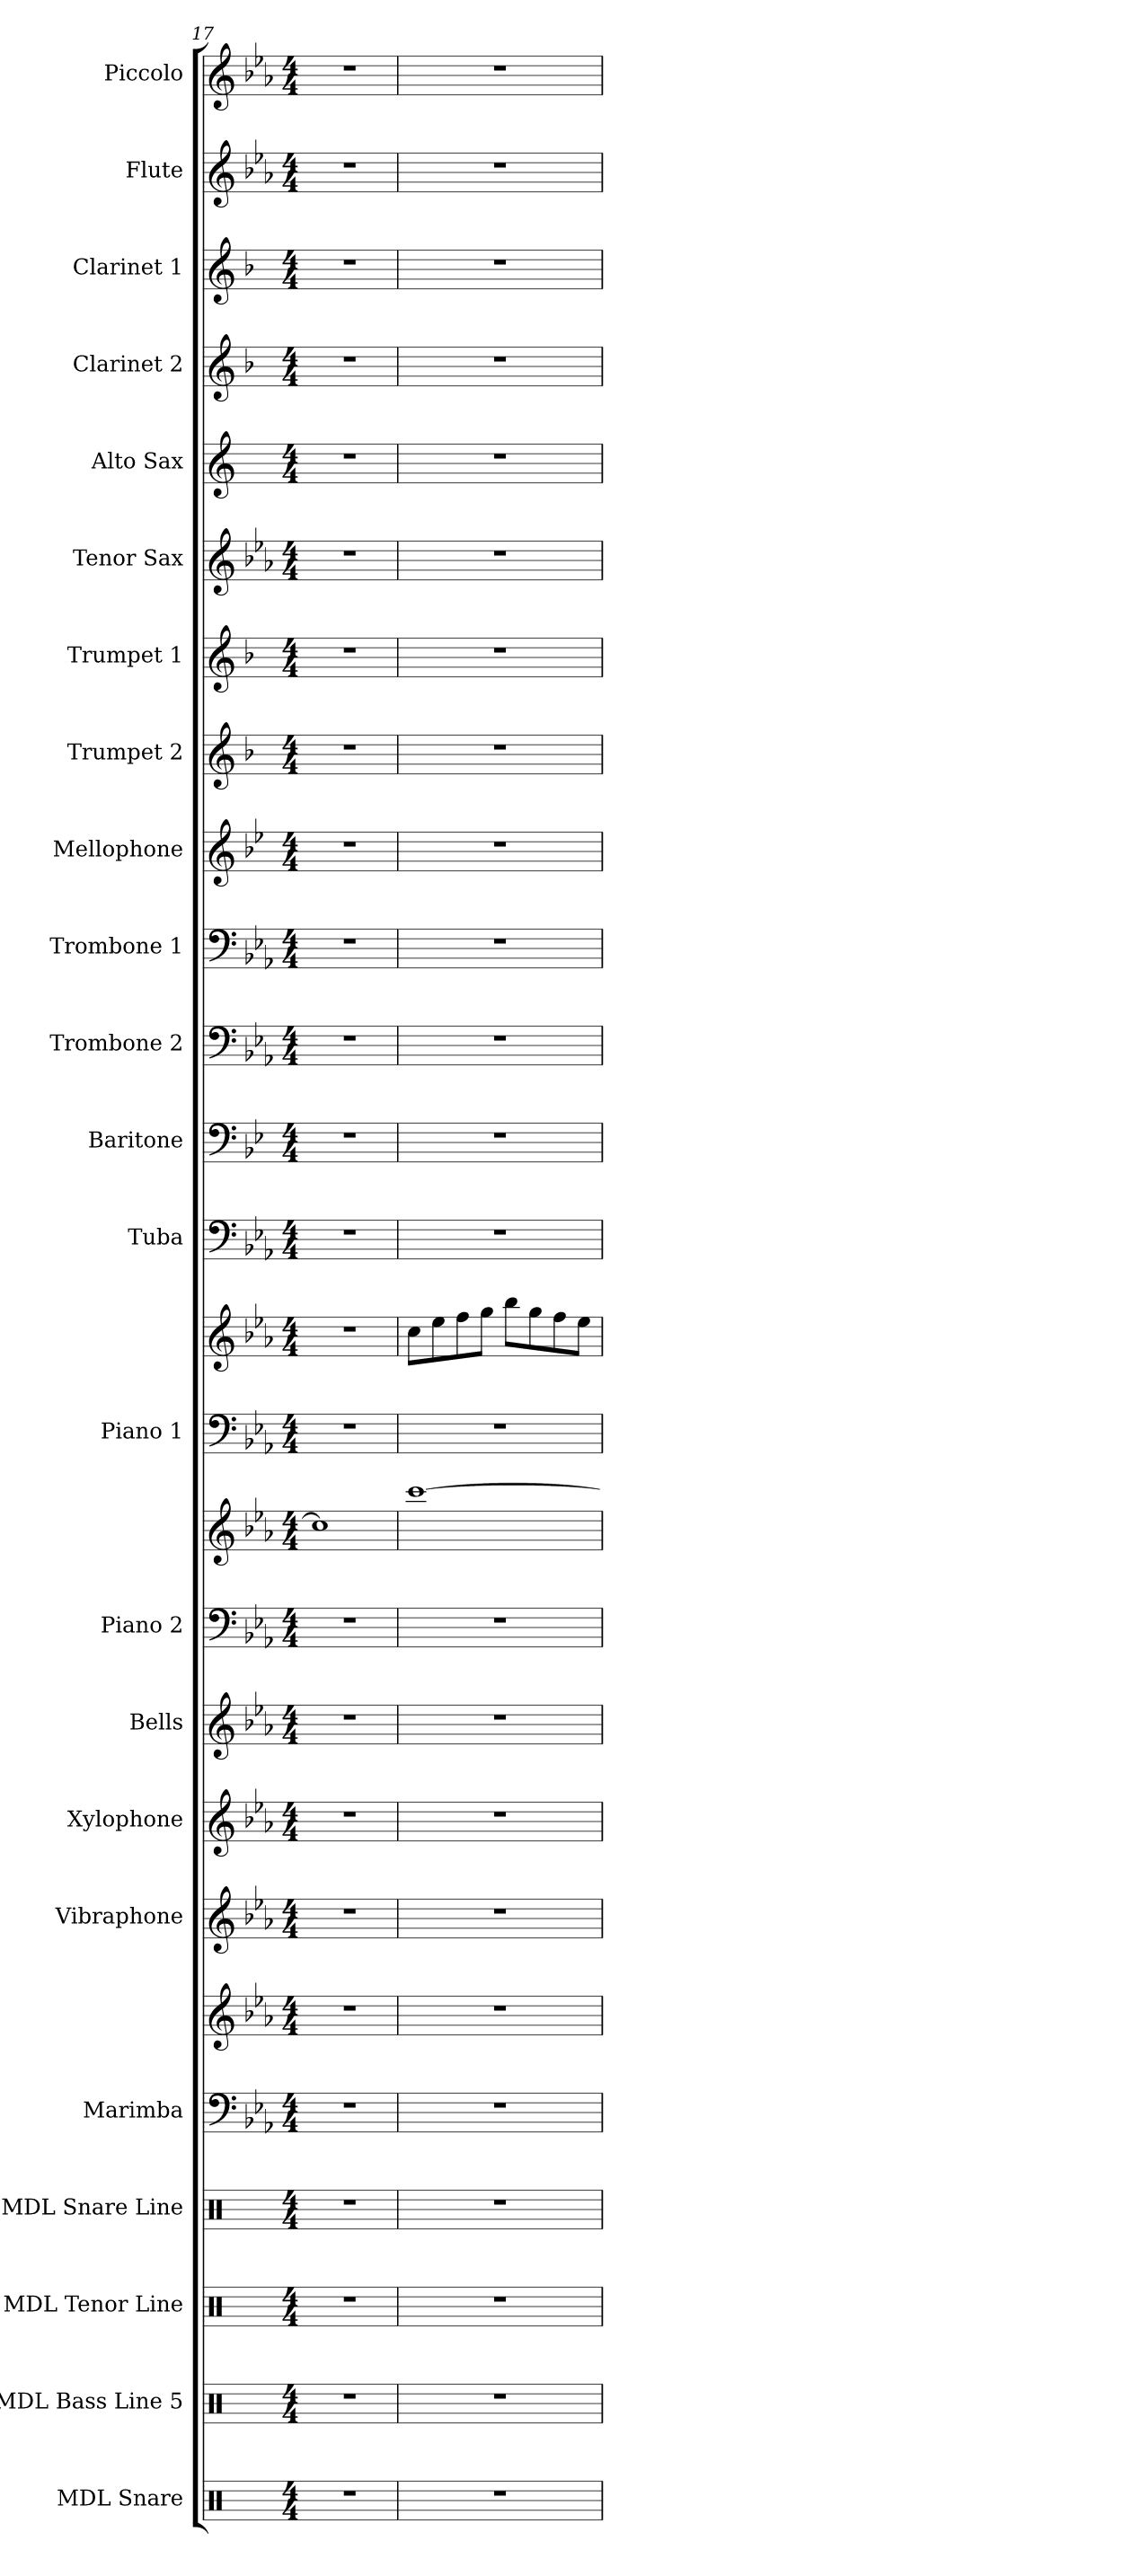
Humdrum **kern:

**kern	**kern	**kern	**kern	**kern	**kern	**kern	**kern	**kern	**kern	**kern	**kern	**kern	**kern	**kern	**kern	**kern	**kern	**kern	**kern	**kern	**kern	**kern	**kern	**kern	**kern
*part23	*part22	*part21	*part20	*part19	*part19	*part18	*part17	*part16	*part15	*part15	*part14	*part14	*part13	*part12	*part11	*part10	*part9	*part8	*part7	*part6	*part5	*part4	*part3	*part2	*part1
*staff26	*staff25	*staff24	*staff23	*staff22	*staff21	*staff20	*staff19	*staff18	*staff17	*staff16	*staff15	*staff14	*staff13	*staff12	*staff11	*staff10	*staff9	*staff8	*staff7	*staff6	*staff5	*staff4	*staff3	*staff2	*staff1
*I"MDL Snare	*I"MDL Bass Line 5	*I"MDL Tenor Line	*I"MDL Snare Line	*I"Marimba	*	*I"Vibraphone	*I"Xylophone	*I"Bells	*I"Piano 2	*	*I"Piano 1	*	*I"Tuba	*I"Baritone	*I"Trombone 2	*I"Trombone 1	*I"Mellophone	*I"Trumpet 2	*I"Trumpet 1	*I"Tenor Sax	*I"Alto Sax	*I"Clarinet 2	*I"Clarinet 1	*I"Flute	*I"Piccolo
*I'SN.	*I'B. L.	*I'T. L.	*I'S. L.	*I'Mrb.	*	*I'Vib.	*I'Xyl.	*I'Bls.	*I'Pno. 2	*	*I'Pno. 1	*	*I'Tba.	*I'Bar.	*I'Tbn. 2	*I'Tbn. 1	*I'Mello.	*I'Tpt. 2	*I'Tpt. 1	*I'T. Sx.	*I'A. Sx.	*I'Cl. 2	*I'Cl. 1	*I'Fl.	*I'Picc.
*clefX	*clefX	*clefX	*clefX	*clefF4	*clefG2	*clefG2	*clefG2	*clefG2	*clefF4	*clefG2	*clefF4	*clefG2	*clefF4	*clefF4	*clefF4	*clefF4	*clefG2	*clefG2	*clefG2	*clefG2	*clefG2	*clefG2	*clefG2	*clefG2	*clefG2
*	*	*	*	*	*	*	*ITrd-7c-12	*ITrd-14c-24	*	*	*	*	*	*ITrd4c7	*	*	*ITrd4c7	*ITrd1c2	*ITrd1c2	*ITrd8c14	*ITrd5c9	*ITrd1c2	*ITrd1c2	*	*ITrd-7c-12
*k[]	*k[]	*k[]	*k[]	*k[b-e-a-]	*k[b-e-a-]	*k[b-e-a-]	*k[b-e-a-]	*k[b-e-a-]	*k[b-e-a-]	*k[b-e-a-]	*k[b-e-a-]	*k[b-e-a-]	*k[b-e-a-]	*k[b-e-a-]	*k[b-e-a-]	*k[b-e-a-]	*k[b-e-a-]	*k[b-e-a-]	*k[b-e-a-]	*k[b-e-a-]	*k[b-e-a-]	*k[b-e-a-]	*k[b-e-a-]	*k[b-e-a-]	*k[b-e-a-]
*M4/4	*M4/4	*M4/4	*M4/4	*M4/4	*M4/4	*M4/4	*M4/4	*M4/4	*M4/4	*M4/4	*M4/4	*M4/4	*M4/4	*M4/4	*M4/4	*M4/4	*M4/4	*M4/4	*M4/4	*M4/4	*M4/4	*M4/4	*M4/4	*M4/4	*M4/4
=17	=17	=17	=17	=17	=17	=17	=17	=17	=17	=17	=17	=17	=17	=17	=17	=17	=17	=17	=17	=17	=17	=17	=17	=17	=17
1r	1r	1r	1r	1r	1r	1r	1r	1r	1r	1cc]	1r	1r	1r	1r	1r	1r	1r	1r	1r	1r	1r	1r	1r	1r	1r
=18	=18	=18	=18	=18	=18	=18	=18	=18	=18	=18	=18	=18	=18	=18	=18	=18	=18	=18	=18	=18	=18	=18	=18	=18	=18
1r	1r	1r	1r	1r	1r	1r	1r	1r	1r	[1ccc	1r	8cc\L	1r	1r	1r	1r	1r	1r	1r	1r	1r	1r	1r	1r	1r
.	.	.	.	.	.	.	.	.	.	.	.	8ee-\	.	.	.	.	.	.	.	.	.	.	.	.	.
.	.	.	.	.	.	.	.	.	.	.	.	8ff\	.	.	.	.	.	.	.	.	.	.	.	.	.
.	.	.	.	.	.	.	.	.	.	.	.	8gg\J	.	.	.	.	.	.	.	.	.	.	.	.	.
.	.	.	.	.	.	.	.	.	.	.	.	8bb-\L	.	.	.	.	.	.	.	.	.	.	.	.	.
.	.	.	.	.	.	.	.	.	.	.	.	8gg\	.	.	.	.	.	.	.	.	.	.	.	.	.
.	.	.	.	.	.	.	.	.	.	.	.	8ff\	.	.	.	.	.	.	.	.	.	.	.	.	.
.	.	.	.	.	.	.	.	.	.	.	.	8ee-\J	.	.	.	.	.	.	.	.	.	.	.	.	.
=	=	=	=	=	=	=	=	=	=	=	=	=	=	=	=	=	=	=	=	=	=	=	=	=	=
*-	*-	*-	*-	*-	*-	*-	*-	*-	*-	*-	*-	*-	*-	*-	*-	*-	*-	*-	*-	*-	*-	*-	*-	*-	*-
